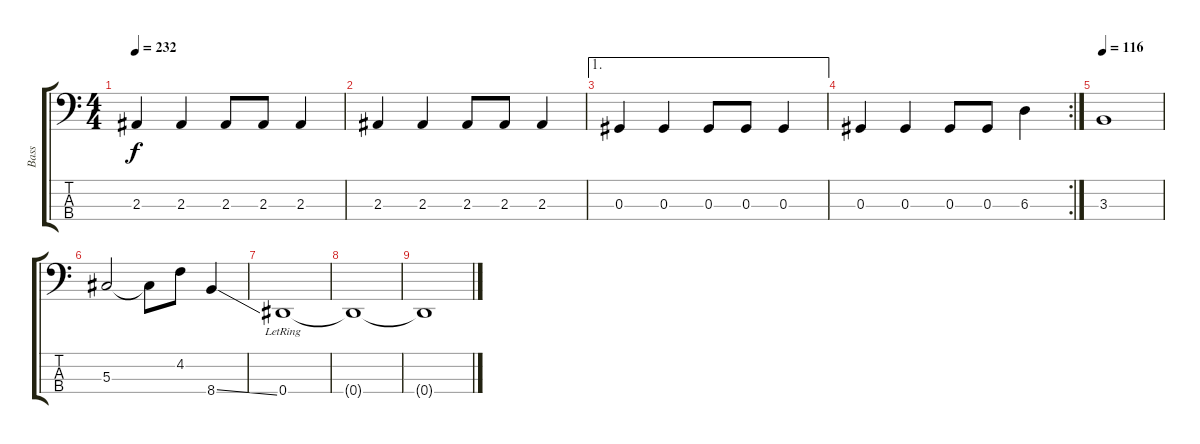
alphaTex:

\track ("Bass" "Bass") {instrument electricbasspick}
\staff {score tabs}
\tuning (Gb2 Db2 Ab1 Eb1) {hide}
\ts (4 4)
\tempo 232
\clef f4
\ks c
2.3.4{dy f} 2.3.4 2.3.8 2.3.8 2.3.4 |
2.3.4 2.3.4 2.3.8 2.3.8 2.3.4 |
\ae 1
0.3.4 0.3.4 0.3.8 0.3.8 0.3.4 |
\rc 2
0.3.4 0.3.4 0.3.8 0.3.8 6.3.4 |
\tempo 116
3.3.1 |
5.3.2 5.3{t}.8 4.2.8 8.4{ss}.4 |
0.4{lr}.1 |
0.4{t}.1 |
0.4{t}.1
